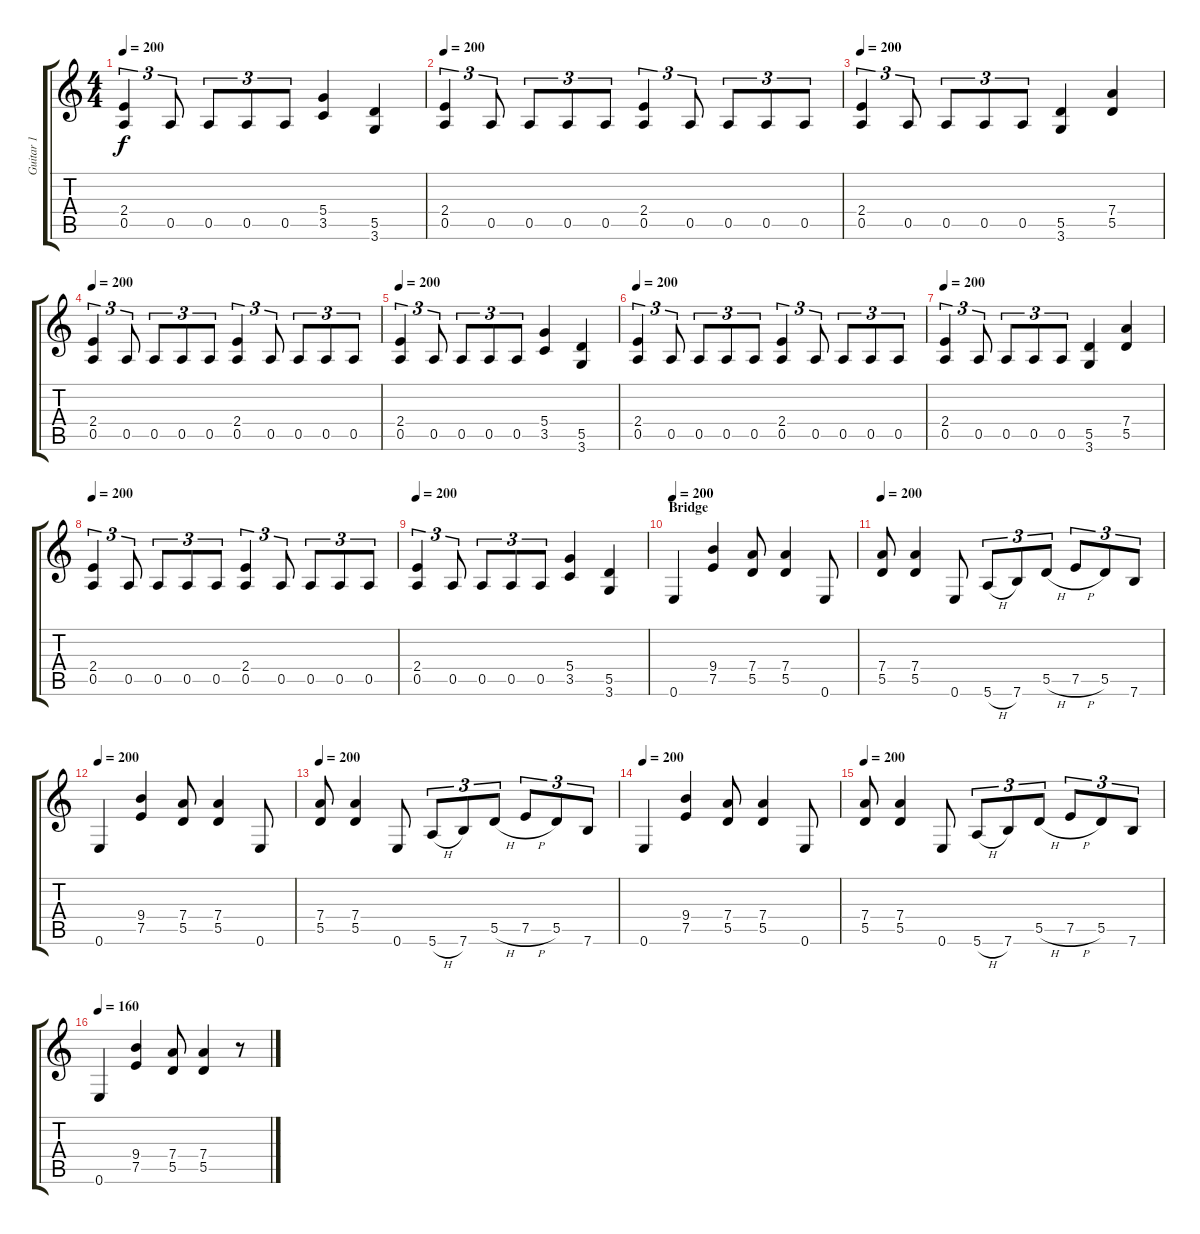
\track ("Guitar 1" "Guitar 1") {instrument distortionguitar}
\staff {score tabs}
\tuning (E4 B3 G3 D3 A2 E2) {hide}
\ts (4 4)
\tempo 200
\clef g2
\ks c
(2.4 0.5).4{tu (3 2) dy f} 0.5.8{tu (3 2)} 0.5.8{tu (3 2)} 0.5.8{tu (3 2)} 0.5.8{tu (3 2)} (5.4 3.5).4 (5.5 3.6).4 |
\tempo 200
(2.4 0.5).4{tu (3 2)} 0.5.8{tu (3 2)} 0.5.8{tu (3 2)} 0.5.8{tu (3 2)} 0.5.8{tu (3 2)} (2.4 0.5).4{tu (3 2)} 0.5.8{tu (3 2)} 0.5.8{tu (3 2)} 0.5.8{tu (3 2)} 0.5.8{tu (3 2)} |
\tempo 200
(2.4 0.5).4{tu (3 2)} 0.5.8{tu (3 2)} 0.5.8{tu (3 2)} 0.5.8{tu (3 2)} 0.5.8{tu (3 2)} (5.5 3.6).4 (7.4 5.5).4 |
\tempo 200
(2.4 0.5).4{tu (3 2)} 0.5.8{tu (3 2)} 0.5.8{tu (3 2)} 0.5.8{tu (3 2)} 0.5.8{tu (3 2)} (2.4 0.5).4{tu (3 2)} 0.5.8{tu (3 2)} 0.5.8{tu (3 2)} 0.5.8{tu (3 2)} 0.5.8{tu (3 2)} |
\tempo 200
(2.4 0.5).4{tu (3 2)} 0.5.8{tu (3 2)} 0.5.8{tu (3 2)} 0.5.8{tu (3 2)} 0.5.8{tu (3 2)} (5.4 3.5).4 (5.5 3.6).4 |
\tempo 200
(2.4 0.5).4{tu (3 2)} 0.5.8{tu (3 2)} 0.5.8{tu (3 2)} 0.5.8{tu (3 2)} 0.5.8{tu (3 2)} (2.4 0.5).4{tu (3 2)} 0.5.8{tu (3 2)} 0.5.8{tu (3 2)} 0.5.8{tu (3 2)} 0.5.8{tu (3 2)} |
\tempo 200
(2.4 0.5).4{tu (3 2)} 0.5.8{tu (3 2)} 0.5.8{tu (3 2)} 0.5.8{tu (3 2)} 0.5.8{tu (3 2)} (5.5 3.6).4 (7.4 5.5).4 |
\tempo 200
(2.4 0.5).4{tu (3 2)} 0.5.8{tu (3 2)} 0.5.8{tu (3 2)} 0.5.8{tu (3 2)} 0.5.8{tu (3 2)} (2.4 0.5).4{tu (3 2)} 0.5.8{tu (3 2)} 0.5.8{tu (3 2)} 0.5.8{tu (3 2)} 0.5.8{tu (3 2)} |
\tempo 200
(2.4 0.5).4{tu (3 2)} 0.5.8{tu (3 2)} 0.5.8{tu (3 2)} 0.5.8{tu (3 2)} 0.5.8{tu (3 2)} (5.4 3.5).4 (5.5 3.6).4 |
\section ("" "Bridge")
\tempo 200
0.6.4 (9.4 7.5).4 (7.4 5.5).8 (7.4 5.5).4 0.6.8 |
\tempo 200
(7.4 5.5).8 (7.4 5.5).4 0.6.8 5.6{h}.8{tu (3 2)} 7.6.8{tu (3 2)} 5.5{h}.8{tu (3 2)} 7.5{h}.8{tu (3 2)} 5.5.8{tu (3 2)} 7.6.8{tu (3 2)} |
\tempo 200
0.6.4 (9.4 7.5).4 (7.4 5.5).8 (7.4 5.5).4 0.6.8 |
\tempo 200
(7.4 5.5).8 (7.4 5.5).4 0.6.8 5.6{h}.8{tu (3 2)} 7.6.8{tu (3 2)} 5.5{h}.8{tu (3 2)} 7.5{h}.8{tu (3 2)} 5.5.8{tu (3 2)} 7.6.8{tu (3 2)} |
\tempo 200
0.6.4 (9.4 7.5).4 (7.4 5.5).8 (7.4 5.5).4 0.6.8 |
\tempo 200
(7.4 5.5).8 (7.4 5.5).4 0.6.8 5.6{h}.8{tu (3 2)} 7.6.8{tu (3 2)} 5.5{h}.8{tu (3 2)} 7.5{h}.8{tu (3 2)} 5.5.8{tu (3 2)} 7.6.8{tu (3 2)} |
\tempo 160
0.6.4 (9.4 7.5).4 (7.4 5.5).8 (7.4 5.5).4 r.8
